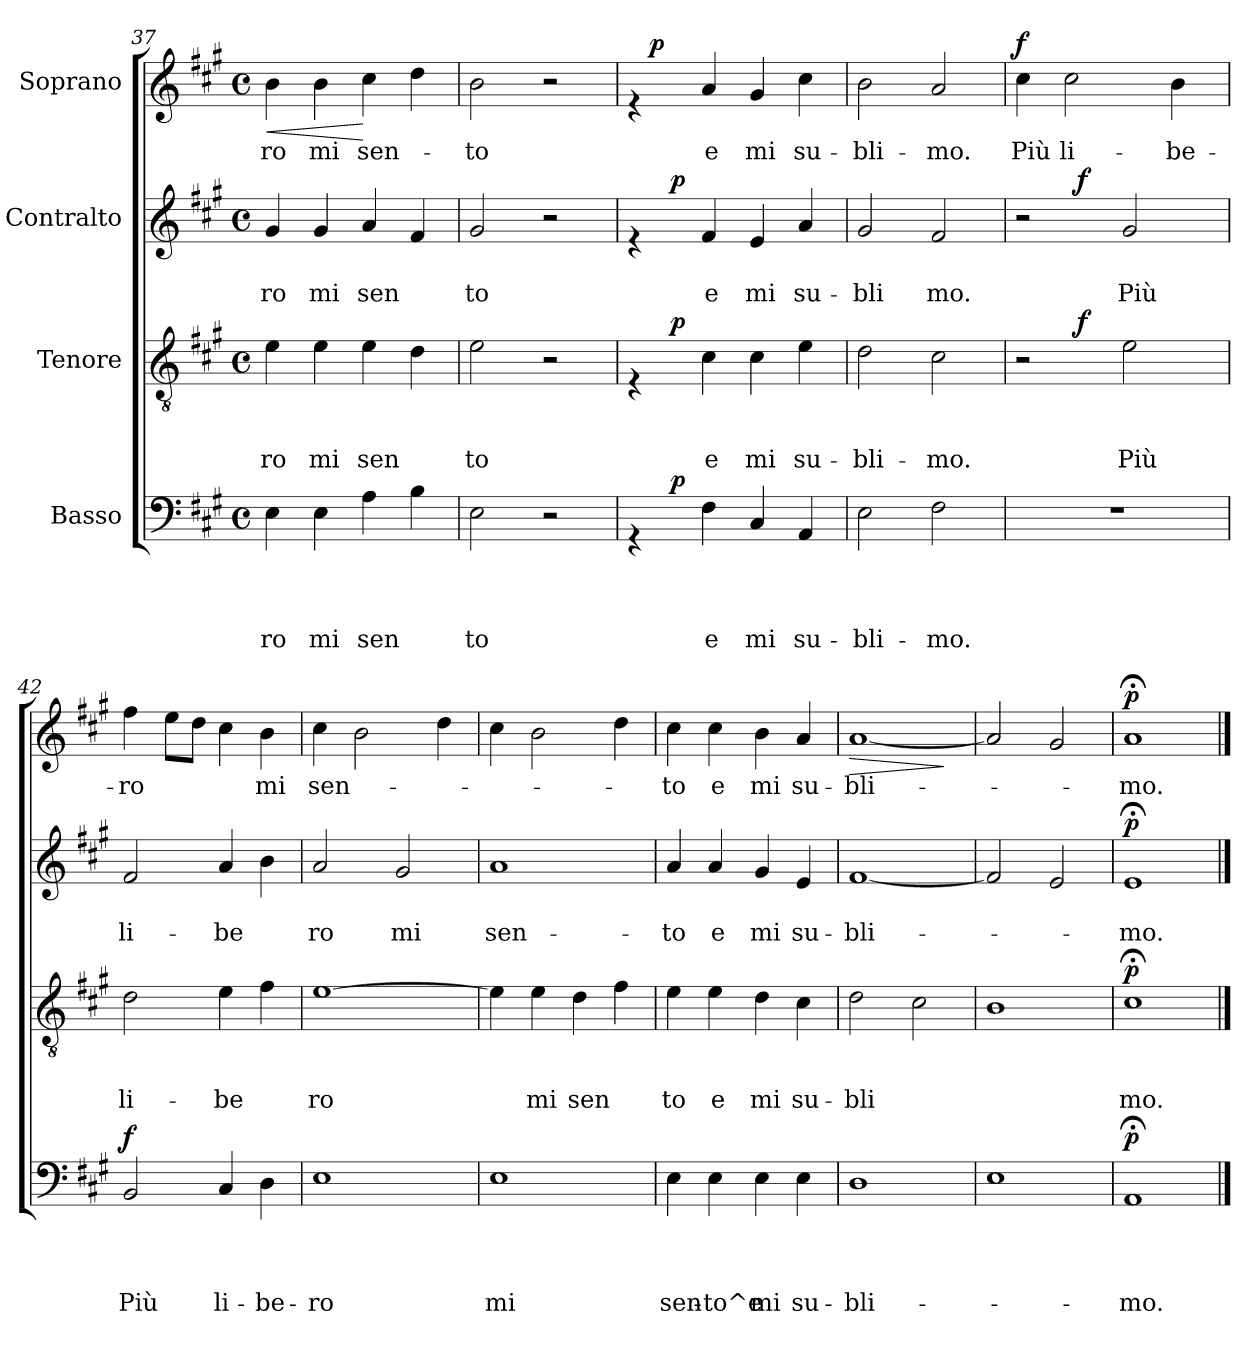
**kern	**text	**text	**text	**text	**dynam	**kern	**text	**text	**text	**dynam	**kern	**text	**text	**dynam	**kern	**text	**dynam
*part4	*part4	*part4	*part4	*part4	*part4	*part3	*part3	*part3	*part3	*part3	*part2	*part2	*part2	*part2	*part1	*part1	*part1
*staff4	*staff4	*staff4	*staff4	*staff4	*staff4	*staff3	*staff3	*staff3	*staff3	*staff3	*staff2	*staff2	*staff2	*staff2	*staff1	*staff1	*staff1
*I"Basso	*	*	*	*	*	*I"Tenore	*	*	*	*	*I"Contralto	*	*	*	*I"Soprano	*	*
!!LO:LB:g=z
*clefF4	*	*	*	*	*	*clefGv2	*	*	*	*	*clefG2	*	*	*	*clefG2	*	*
*k[f#c#g#]	*	*	*	*	*	*k[f#c#g#]	*	*	*	*	*k[f#c#g#]	*	*	*	*k[f#c#g#]	*	*
*A:	*	*	*	*	*	*A:	*	*	*	*	*A:	*	*	*	*A:	*	*
*M4/4	*	*	*	*	*	*M4/4	*	*	*	*	*M4/4	*	*	*	*M4/4	*	*
*met(c)	*	*	*	*	*	*met(c)	*	*	*	*	*met(c)	*	*	*	*met(c)	*	*
=37	=37	=37	=37	=37	=37	=37	=37	=37	=37	=37	=37	=37	=37	=37	=37	=37	=37
!	!	!	!	!LO:LY:b	!	!	!	!	!LO:LY:b	!	!	!	!LO:LY:b	!	!	!LO:LY:b	!LO:HP:b
4E\	.	.	.	ro	.	4e\	.	.	-ro	.	4g#/	.	-ro	.	4b\	-ro	<
!	!	!	!	!LO:LY:b	!	!	!	!	!LO:LY:b	!	!	!	!LO:LY:b	!	!	!LO:LY:b	!
4E\	.	.	.	mi	.	4e\	.	.	mi	.	4g#/	.	mi	.	4b\	mi	.
!	!	!	!	!LO:LY:b	!	!	!	!	!LO:LY:b	!	!	!	!LO:LY:b	!	!	!LO:LY:b	!
4A\	.	.	.	sen	.	4e\	.	.	sen	.	4a/	.	sen	.	4cc#\	sen-	[
4B\	.	.	.	.	.	4d\	.	.	.	.	4f#/	.	.	.	4dd\	.	.
=38	=38	=38	=38	=38	=38	=38	=38	=38	=38	=38	=38	=38	=38	=38	=38	=38	=38
!	!	!	!	!LO:LY:b	!	!	!	!	!LO:LY:b	!	!	!	!LO:LY:b	!	!	!LO:LY:b	!
2E\	.	.	.	to	.	2e\	.	.	to	.	2g#/	.	to	.	2b\	-to	.
2r	.	.	.	.	.	2r	.	.	.	.	2r	.	.	.	2r	.	.
=39	=39	=39	=39	=39	=39	=39	=39	=39	=39	=39	=39	=39	=39	=39	=39	=39	=39
*^	*	*	*	*	*	*^	*	*	*	*	*^	*	*	*	*^	*	*
4rGG	8ryy	.	.	.	.	.	4rE	8ryy	.	.	.	.	4re	8ryy	.	.	.	4re	16ryy	.	.
!	!	!	!	!	!	!	!	!	!	!	!	!	!	!	!	!	!	!	!	!	!LO:DY:a
.	.	.	.	.	.	.	.	.	.	.	.	.	.	.	.	.	.	.	2...ryy	.	p
!	!	!	!	!	!	!LO:DY:a	!	!	!	!	!	!LO:DY:a	!	!	!	!	!LO:DY:a	!	!	!	!
.	2..ryy	.	.	.	.	p	.	2..ryy	.	.	.	p	.	2..ryy	.	.	p	.	.	.	.
!	!	!	!	!	!LO:LY:b	!	!	!	!	!	!LO:LY:b	!	!	!	!	!LO:LY:b	!	!	!	!LO:LY:b	!
4F#\	.	.	.	.	e	.	4c#\	.	.	.	e	.	4f#/	.	.	e	.	4a/	.	e	.
!	!	!	!	!	!LO:LY:b	!	!	!	!	!	!LO:LY:b	!	!	!	!	!LO:LY:b	!	!	!	!LO:LY:b	!
4C#/	.	.	.	.	mi	.	4c#\	.	.	.	mi	.	4e/	.	.	mi	.	4g#/	.	mi	.
!	!	!	!	!	!LO:LY:b	!	!	!	!	!	!LO:LY:b	!	!	!	!	!LO:LY:b	!	!	!	!LO:LY:b	!
4AA/	.	.	.	.	su-	.	4e\	.	.	.	su-	.	4a/	.	.	su-	.	4cc#\	.	su-	.
=40	=40	=40	=40	=40	=40	=40	=40	=40	=40	=40	=40	=40	=40	=40	=40	=40	=40	=40	=40	=40	=40
!	!	!	!	!	!LO:LY:b	!	!	!	!	!	!LO:LY:b	!	!	!	!	!LO:LY:b	!	!	!	!LO:LY:b	!
*v	*v	*	*	*	*	*	*	*	*	*	*	*	*v	*v	*	*	*	*v	*v	*	*
*	*	*	*	*	*	*v	*v	*	*	*	*	*	*	*	*	*	*	*
2E\	.	.	.	-bli-	.	2d\	.	.	-bli-	.	2g#/	.	-bli	.	2b\	-bli-	.
!	!	!	!	!LO:LY:b	!	!	!	!	!LO:LY:b	!	!	!	!LO:LY:b	!	!	!LO:LY:b	!
2F#\	.	.	.	-mo.	.	2c#\	.	.	-mo.	.	2f#/	.	mo.	.	2a/	-mo.	.
!!LO:LB:g=z
=41	=41	=41	=41	=41	=41	=41	=41	=41	=41	=41	=41	=41	=41	=41	=41	=41	=41
!	!	!	!	!	!	!	!	!	!	!	!	!	!	!	!	!LO:LY:b	!LO:DY:a
*	*	*	*	*	*	*^	*	*	*	*	*^	*	*	*	*	*	*
1r	.	.	.	.	.	2r	4ryy	.	.	.	.	2r	4ryy	.	.	.	4cc#\	Più	f
!	!	!	!	!	!	!	!	!	!	!	!	!	!	!	!	!	!	!LO:LY:b	!
.	.	.	.	.	.	.	32ryy	.	.	.	.	.	32ryy	.	.	.	2cc#\	li-	.
!	!	!	!	!	!	!	!	!	!	!	!LO:DY:a	!	!	!	!	!LO:DY:a	!	!	!
.	.	.	.	.	.	.	2ryy	.	.	.	f	.	2ryy	.	.	f	.	.	.
!	!	!	!	!	!	!	!	!	!	!LO:LY:b	!	!	!	!	!LO:LY:b	!	!	!	!
.	.	.	.	.	.	2e\	.	.	.	Più	.	2g#/	.	.	Più	.	.	.	.
!	!	!	!	!	!	!	!	!	!	!	!	!	!	!	!	!	!	!LO:LY:b	!
.	.	.	.	.	.	.	.	.	.	.	.	.	.	.	.	.	4b\	-be-	.
.	.	.	.	.	.	.	8..ryy	.	.	.	.	.	8..ryy	.	.	.	.	.	.
=42	=42	=42	=42	=42	=42	=42	=42	=42	=42	=42	=42	=42	=42	=42	=42	=42	=42	=42	=42
!	!	!	!	!LO:LY:b	!LO:DY:a	!	!	!	!	!LO:LY:b	!	!	!	!	!LO:LY:b	!	!	!LO:LY:b	!
*	*	*	*	*	*	*v	*v	*	*	*	*	*	*	*	*	*	*	*	*
*	*	*	*	*	*	*	*	*	*	*	*v	*v	*	*	*	*	*	*
2BB/	.	.	.	Più	f	2d\	.	.	li-	.	2f#/	.	li-	.	4ff#\	-ro	.
.	.	.	.	.	.	.	.	.	.	.	.	.	.	.	8ee\L	.	.
.	.	.	.	.	.	.	.	.	.	.	.	.	.	.	8dd\J	.	.
!	!	!	!	!LO:LY:b	!	!	!	!	!LO:LY:b	!	!	!	!LO:LY:b	!	!	!	!
4C#/	.	.	.	li-	.	4e\	.	.	-be	.	4a/	.	-be	.	4cc#\	.	.
!	!	!	!	!LO:LY:b	!	!	!	!	!	!	!	!	!	!	!	!LO:LY:b	!
4D\	.	.	.	-be-	.	4f#\	.	.	.	.	4b\	.	.	.	4b\	mi	.
=43	=43	=43	=43	=43	=43	=43	=43	=43	=43	=43	=43	=43	=43	=43	=43	=43	=43
!	!	!	!	!LO:LY:b	!	!	!	!	!LO:LY:b	!	!	!	!LO:LY:b	!	!	!LO:LY:b	!
1E	.	.	.	-ro	.	[>1e	.	.	ro	.	2a/	.	ro	.	4cc#\	sen-	.
.	.	.	.	.	.	.	.	.	.	.	.	.	.	.	2b\	.	.
!	!	!	!	!	!	!	!	!	!	!	!	!	!LO:LY:b	!	!	!	!
.	.	.	.	.	.	.	.	.	.	.	2g#/	.	mi	.	.	.	.
.	.	.	.	.	.	.	.	.	.	.	.	.	.	.	4dd\	.	.
=44	=44	=44	=44	=44	=44	=44	=44	=44	=44	=44	=44	=44	=44	=44	=44	=44	=44
!	!	!	!	!LO:LY:b	!	!	!	!	!	!	!	!	!LO:LY:b	!	!	!	!
1E	.	.	.	mi	.	4e\]	.	.	.	.	1a	.	sen-	.	4cc#\	.	.
!	!	!	!	!	!	!	!	!	!LO:LY:b	!	!	!	!	!	!	!	!
.	.	.	.	.	.	4e\	.	.	mi	.	.	.	.	.	2b\	.	.
!	!	!	!	!	!	!	!	!	!LO:LY:b	!	!	!	!	!	!	!	!
.	.	.	.	.	.	4d\	.	.	sen	.	.	.	.	.	.	.	.
.	.	.	.	.	.	4f#\	.	.	.	.	.	.	.	.	4dd\	.	.
!!LO:LB:g=z
=45	=45	=45	=45	=45	=45	=45	=45	=45	=45	=45	=45	=45	=45	=45	=45	=45	=45
!	!	!	!	!LO:LY:b	!	!	!	!	!LO:LY:b	!	!	!	!LO:LY:b	!	!	!LO:LY:b	!
4E\	.	.	.	sen-	.	4e\	.	.	to	.	4a/	.	-to	.	4cc#\	-to	.
!	!	!	!	!LO:LY:b	!	!	!	!	!LO:LY:b	!	!	!	!LO:LY:b	!	!	!LO:LY:b	!
4E\	.	.	.	-to^e	.	4e\	.	.	e	.	4a/	.	e	.	4cc#\	e	.
!	!	!	!	!LO:LY:b	!	!	!	!	!LO:LY:b	!	!	!	!LO:LY:b	!	!	!LO:LY:b	!
4E\	.	.	.	mi	.	4d\	.	.	mi	.	4g#/	.	mi	.	4b\	mi	.
!	!	!	!	!LO:LY:b	!	!	!	!	!LO:LY:b	!	!	!	!LO:LY:b	!	!	!LO:LY:b	!
4E\	.	.	.	su-	.	4c#\	.	.	su-	.	4e/	.	su-	.	4a/	su-	.
=46	=46	=46	=46	=46	=46	=46	=46	=46	=46	=46	=46	=46	=46	=46	=46	=46	=46
!	!	!	!	!LO:LY:b	!	!	!	!	!LO:LY:b	!	!	!	!LO:LY:b	!	!	!LO:LY:b	!LO:HP:b
1D	.	.	.	-bli-	.	2d\	.	.	-bli	.	[<1f#	.	-bli-	.	[<1a	-bli-	>
.	.	.	.	.	.	2c#\	.	.	.	.	.	.	.	.	.	.	.
.	.	.	.	.	.	.	.	.	.	.	.	.	.	.	.	.	]
=47	=47	=47	=47	=47	=47	=47	=47	=47	=47	=47	=47	=47	=47	=47	=47	=47	=47
1E	.	.	.	.	.	1B	.	.	.	.	2f#/]	.	.	.	2a/]	.	.
.	.	.	.	.	.	.	.	.	.	.	2e/	.	.	.	2g#/	.	.
=48	=48	=48	=48	=48	=48	=48	=48	=48	=48	=48	=48	=48	=48	=48	=48	=48	=48
!	!	!	!	!LO:LY:b	!LO:DY:a	!	!	!	!LO:LY:b	!LO:DY:a	!	!	!LO:LY:b	!LO:DY:a	!	!LO:LY:b	!LO:DY:a
1AA;	.	.	.	-mo.	p	1c#;<	.	.	mo.	p	1e;	.	-mo.	p	1a;	-mo.	p
==	==	==	==	==	==	==	==	==	==	==	==	==	==	==	==	==	==
*-	*-	*-	*-	*-	*-	*-	*-	*-	*-	*-	*-	*-	*-	*-	*-	*-	*-
